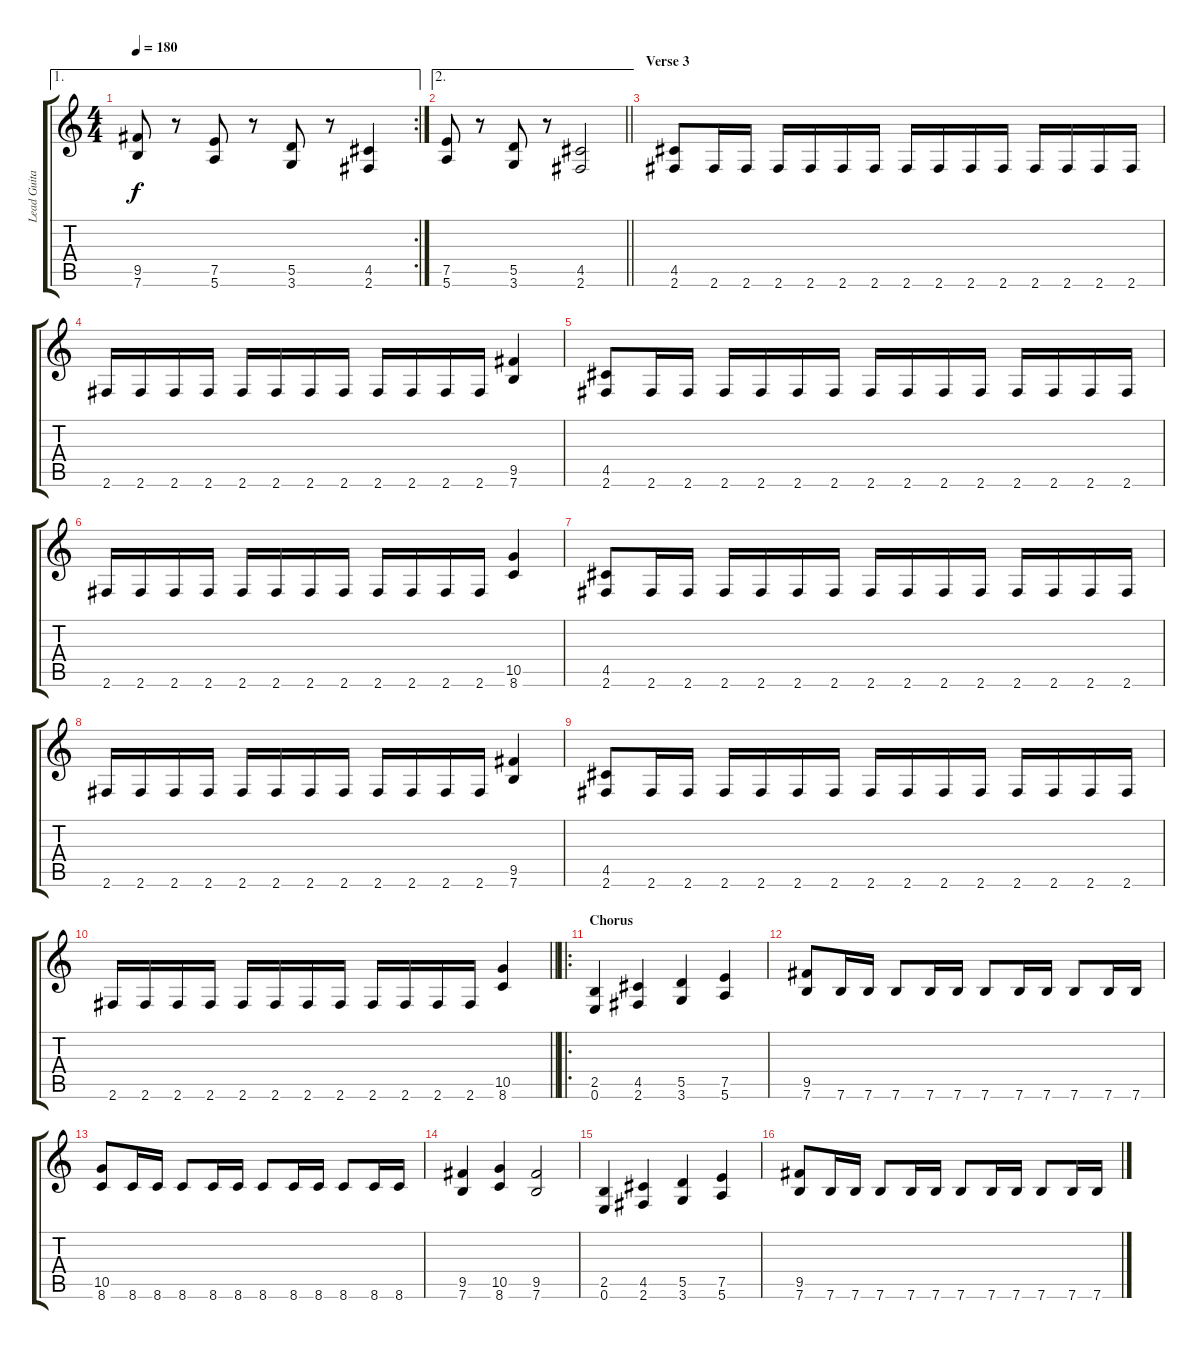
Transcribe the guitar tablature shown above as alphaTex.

\track ("Lead Guitar" "Lead Guita") {instrument distortionguitar}
\staff {score tabs}
\tuning (E4 B3 G3 D3 A2 E2) {hide}
\ae 1
\rc 2
\ts (4 4)
\tempo 180
\clef g2
\ks c
(9.5 7.6).8{dy f} r.8 (7.5 5.6).8 r.8 (5.5 3.6).8 r.8 (4.5 2.6).4 |
\ae 2
\barLineRight lightlight
(7.5 5.6).8 r.8 (5.5 3.6).8 r.8 (4.5 2.6).2 |
\section ("" "Verse 3")
(4.5 2.6).8 2.6.16 2.6.16 2.6.16 2.6.16 2.6.16 2.6.16 2.6.16 2.6.16 2.6.16 2.6.16 2.6.16 2.6.16 2.6.16 2.6.16 |
2.6.16 2.6.16 2.6.16 2.6.16 2.6.16 2.6.16 2.6.16 2.6.16 2.6.16 2.6.16 2.6.16 2.6.16 (9.5 7.6).4 |
(4.5 2.6).8 2.6.16 2.6.16 2.6.16 2.6.16 2.6.16 2.6.16 2.6.16 2.6.16 2.6.16 2.6.16 2.6.16 2.6.16 2.6.16 2.6.16 |
2.6.16 2.6.16 2.6.16 2.6.16 2.6.16 2.6.16 2.6.16 2.6.16 2.6.16 2.6.16 2.6.16 2.6.16 (10.5 8.6).4 |
(4.5 2.6).8 2.6.16 2.6.16 2.6.16 2.6.16 2.6.16 2.6.16 2.6.16 2.6.16 2.6.16 2.6.16 2.6.16 2.6.16 2.6.16 2.6.16 |
2.6.16 2.6.16 2.6.16 2.6.16 2.6.16 2.6.16 2.6.16 2.6.16 2.6.16 2.6.16 2.6.16 2.6.16 (9.5 7.6).4 |
(4.5 2.6).8 2.6.16 2.6.16 2.6.16 2.6.16 2.6.16 2.6.16 2.6.16 2.6.16 2.6.16 2.6.16 2.6.16 2.6.16 2.6.16 2.6.16 |
\barLineRight lightlight
2.6.16 2.6.16 2.6.16 2.6.16 2.6.16 2.6.16 2.6.16 2.6.16 2.6.16 2.6.16 2.6.16 2.6.16 (10.5 8.6).4 |
\ro
\section ("" "Chorus")
(2.5 0.6).4 (4.5 2.6).4 (5.5 3.6).4 (7.5 5.6).4 |
(9.5 7.6).8 7.6.16 7.6.16 7.6.8 7.6.16 7.6.16 7.6.8 7.6.16 7.6.16 7.6.8 7.6.16 7.6.16 |
(10.5 8.6).8 8.6.16 8.6.16 8.6.8 8.6.16 8.6.16 8.6.8 8.6.16 8.6.16 8.6.8 8.6.16 8.6.16 |
(9.5 7.6).4 (10.5 8.6).4 (9.5 7.6).2 |
(2.5 0.6).4 (4.5 2.6).4 (5.5 3.6).4 (7.5 5.6).4 |
(9.5 7.6).8 7.6.16 7.6.16 7.6.8 7.6.16 7.6.16 7.6.8 7.6.16 7.6.16 7.6.8 7.6.16 7.6.16
